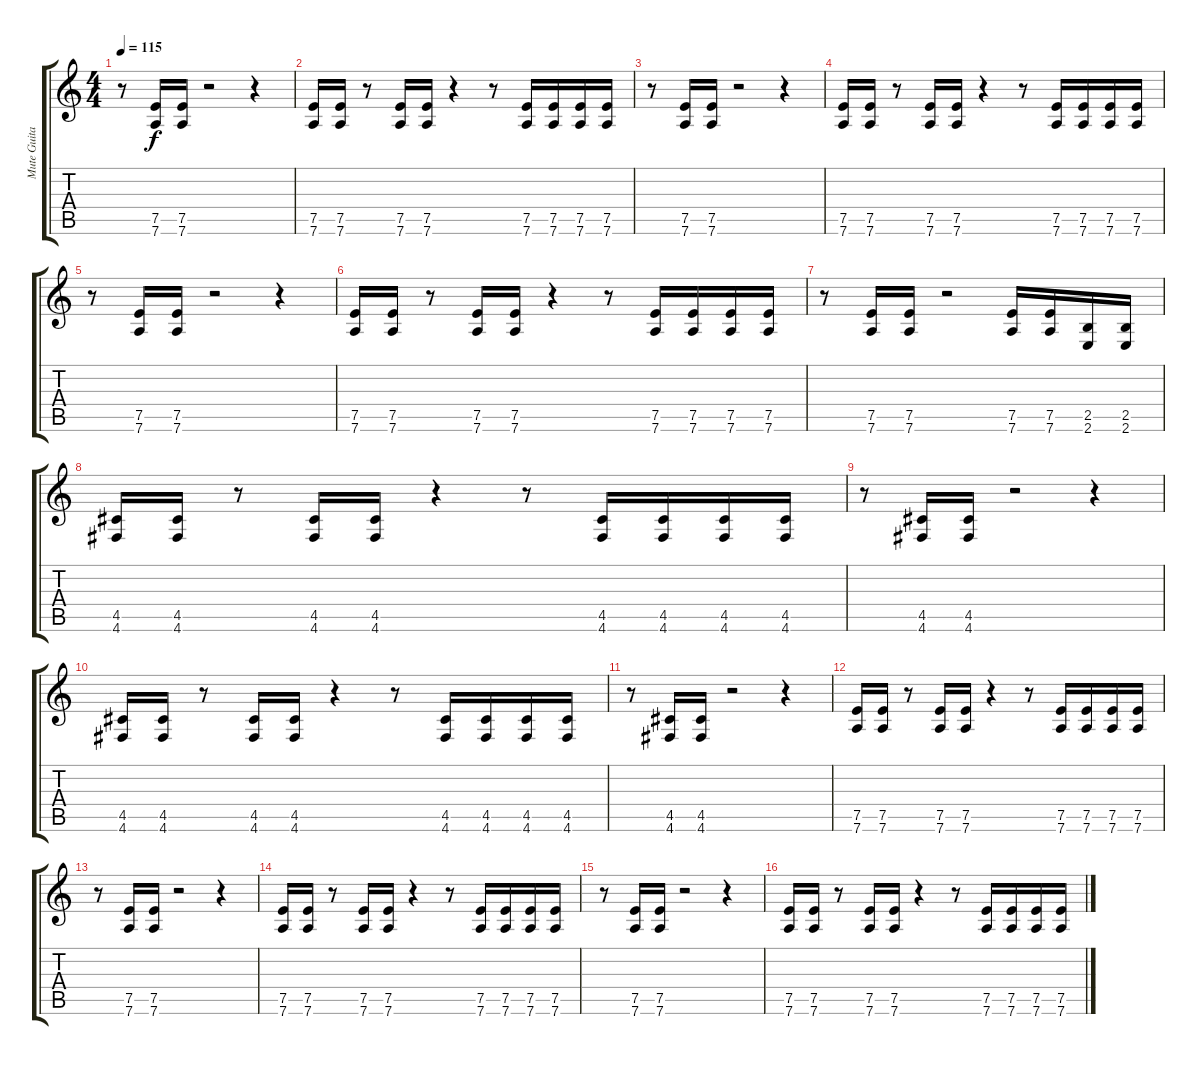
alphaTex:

\track ("Mute Guitar" "Mute Guita") {instrument electricguitarmuted}
\staff {score tabs}
\tuning (E4 B3 G3 D3 A2 D2) {hide}
\ts (4 4)
\tempo 115
\clef g2
\ks c
r.8{dy f} (7.5 7.6).16 (7.5 7.6).16 r.2 r.4 |
(7.5 7.6).16 (7.5 7.6).16 r.8 (7.5 7.6).16 (7.5 7.6).16 r.4 r.8 (7.5 7.6).16 (7.5 7.6).16 (7.5 7.6).16 (7.5 7.6).16 |
r.8 (7.5 7.6).16 (7.5 7.6).16 r.2 r.4 |
(7.5 7.6).16 (7.5 7.6).16 r.8 (7.5 7.6).16 (7.5 7.6).16 r.4 r.8 (7.5 7.6).16 (7.5 7.6).16 (7.5 7.6).16 (7.5 7.6).16 |
r.8 (7.5 7.6).16 (7.5 7.6).16 r.2 r.4 |
(7.5 7.6).16 (7.5 7.6).16 r.8 (7.5 7.6).16 (7.5 7.6).16 r.4 r.8 (7.5 7.6).16 (7.5 7.6).16 (7.5 7.6).16 (7.5 7.6).16 |
r.8 (7.5 7.6).16 (7.5 7.6).16 r.2 (7.5 7.6).16 (7.5 7.6).16 (2.5 2.6).16 (2.5 2.6).16 |
(4.5 4.6).16 (4.5 4.6).16 r.8 (4.5 4.6).16 (4.5 4.6).16 r.4 r.8 (4.5 4.6).16 (4.5 4.6).16 (4.5 4.6).16 (4.5 4.6).16 |
r.8 (4.5 4.6).16 (4.5 4.6).16 r.2 r.4 |
(4.5 4.6).16 (4.5 4.6).16 r.8 (4.5 4.6).16 (4.5 4.6).16 r.4 r.8 (4.5 4.6).16 (4.5 4.6).16 (4.5 4.6).16 (4.5 4.6).16 |
r.8 (4.5 4.6).16 (4.5 4.6).16 r.2 r.4 |
(7.5 7.6).16 (7.5 7.6).16 r.8 (7.5 7.6).16 (7.5 7.6).16 r.4 r.8 (7.5 7.6).16 (7.5 7.6).16 (7.5 7.6).16 (7.5 7.6).16 |
r.8 (7.5 7.6).16 (7.5 7.6).16 r.2 r.4 |
(7.5 7.6).16 (7.5 7.6).16 r.8 (7.5 7.6).16 (7.5 7.6).16 r.4 r.8 (7.5 7.6).16 (7.5 7.6).16 (7.5 7.6).16 (7.5 7.6).16 |
r.8 (7.5 7.6).16 (7.5 7.6).16 r.2 r.4 |
(7.5 7.6).16 (7.5 7.6).16 r.8 (7.5 7.6).16 (7.5 7.6).16 r.4 r.8 (7.5 7.6).16 (7.5 7.6).16 (7.5 7.6).16 (7.5 7.6).16
